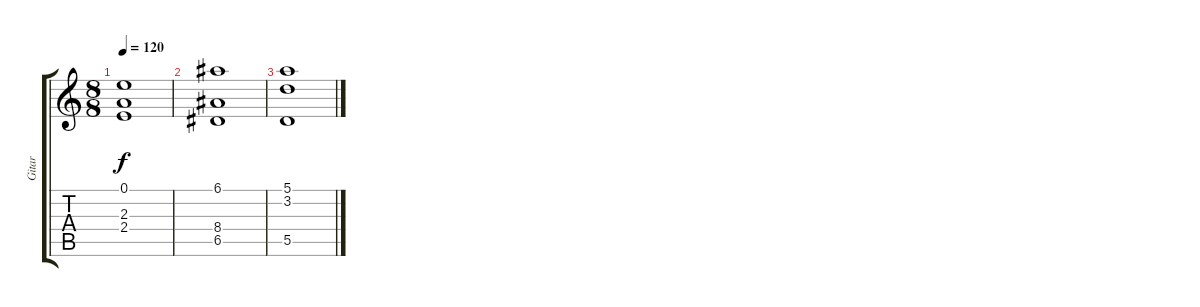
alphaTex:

\track ("Gitar" "Gitar") {instrument overdrivenguitar}
\staff {score tabs}
\tuning (E4 B3 G3 D3 A2 E2) {hide}
\ts (8 8)
\tempo 120
\clef g2
\ks c
(0.1{t} 2.3{t} 2.4{t}).1{dy f} |
(6.1 8.4 6.5).1 |
(5.1 3.2 5.5).1
